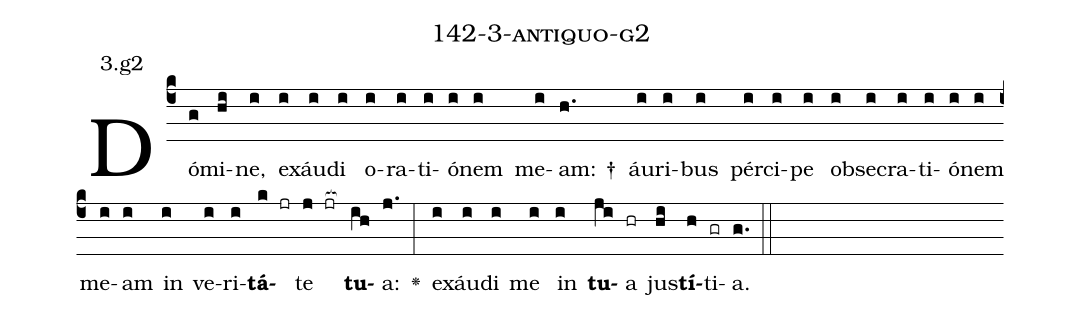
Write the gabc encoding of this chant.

name: 142-3-antiquo-g2;
annotation: 3.g2;
%%
(c4)Dó(g)mi(hi)ne,(i) ex(i)áu(i)di(i) o(i)ra(i)ti(i)ó(i)nem(i) me(i)am: †(h.) áu(i)ri(i)bus(i) pér(i)ci(i)pe(i) ob(i)se(i)cra(i)ti(i)ó(i)nem(i) me(i)am(i) in(i) ve(i)ri(i)<b>tá</b>(k jr)te(j jr[ocb:1{]) <b>tu</b>(ih[ocb:0}])a:(j.) <v>\greheightstar</v>(:) ex(i)áu(i)di(i) me(i) in(i) <b>tu</b>(ji)a(hr) jus(hi)<b>tí</b>(h)ti(gr)a.(g.) (::)


%E(i) u(i) o(ji) u(hi) a(h) e.(g.) (::)
